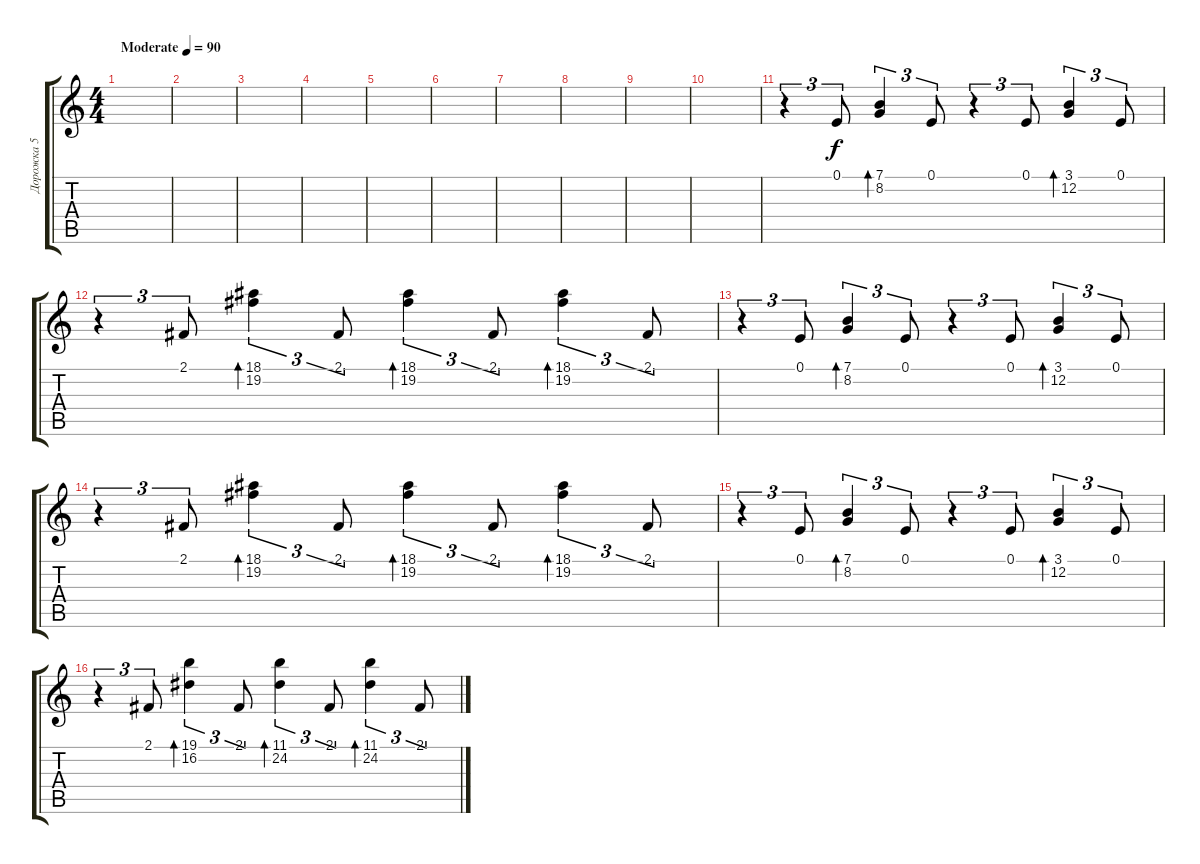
\track ("Дорожка 5" "Дорожка 5") {instrument electricgrandpiano}
\staff {score tabs}
\tuning (E4 B3 G3 D3 A2 E2) {hide}
\ts (4 4)
\tempo (90 "Moderate")
\clef g2
\ks c
|
|
|
|
|
|
|
|
|
|
r.4{tu (3 2)} 0.1.8{tu (3 2)} (7.1 8.2).4{tu (3 2) bd 120} 0.1.8{tu (3 2)} r.4{tu (3 2)} 0.1.8{tu (3 2)} (3.1 12.2).4{tu (3 2) bd 120} 0.1.8{tu (3 2)} |
r.4{tu (3 2)} 2.1.8{tu (3 2)} (18.1 19.2).4{tu (3 2) bd 120} 2.1.8{tu (3 2)} (18.1 19.2).4{tu (3 2) bd 120} 2.1.8{tu (3 2)} (18.1 19.2).4{tu (3 2) bd 120} 2.1.8{tu (3 2)} |
r.4{tu (3 2)} 0.1.8{tu (3 2)} (7.1 8.2).4{tu (3 2) bd 120} 0.1.8{tu (3 2)} r.4{tu (3 2)} 0.1.8{tu (3 2)} (3.1 12.2).4{tu (3 2) bd 120} 0.1.8{tu (3 2)} |
r.4{tu (3 2)} 2.1.8{tu (3 2)} (18.1 19.2).4{tu (3 2) bd 120} 2.1.8{tu (3 2)} (18.1 19.2).4{tu (3 2) bd 120} 2.1.8{tu (3 2)} (18.1 19.2).4{tu (3 2) bd 120} 2.1.8{tu (3 2)} |
r.4{tu (3 2) volume 12} 0.1.8{tu (3 2)} (7.1 8.2).4{tu (3 2) bd 120} 0.1.8{tu (3 2)} r.4{tu (3 2)} 0.1.8{tu (3 2)} (3.1 12.2).4{tu (3 2) bd 120} 0.1.8{tu (3 2)} |
r.4{tu (3 2)} 2.1.8{tu (3 2)} (19.1 16.2).4{tu (3 2) bd 120} 2.1.8{tu (3 2)} (11.1 24.2).4{tu (3 2) bd 120} 2.1.8{tu (3 2)} (11.1 24.2).4{tu (3 2) bd 120} 2.1.8{tu (3 2)}
